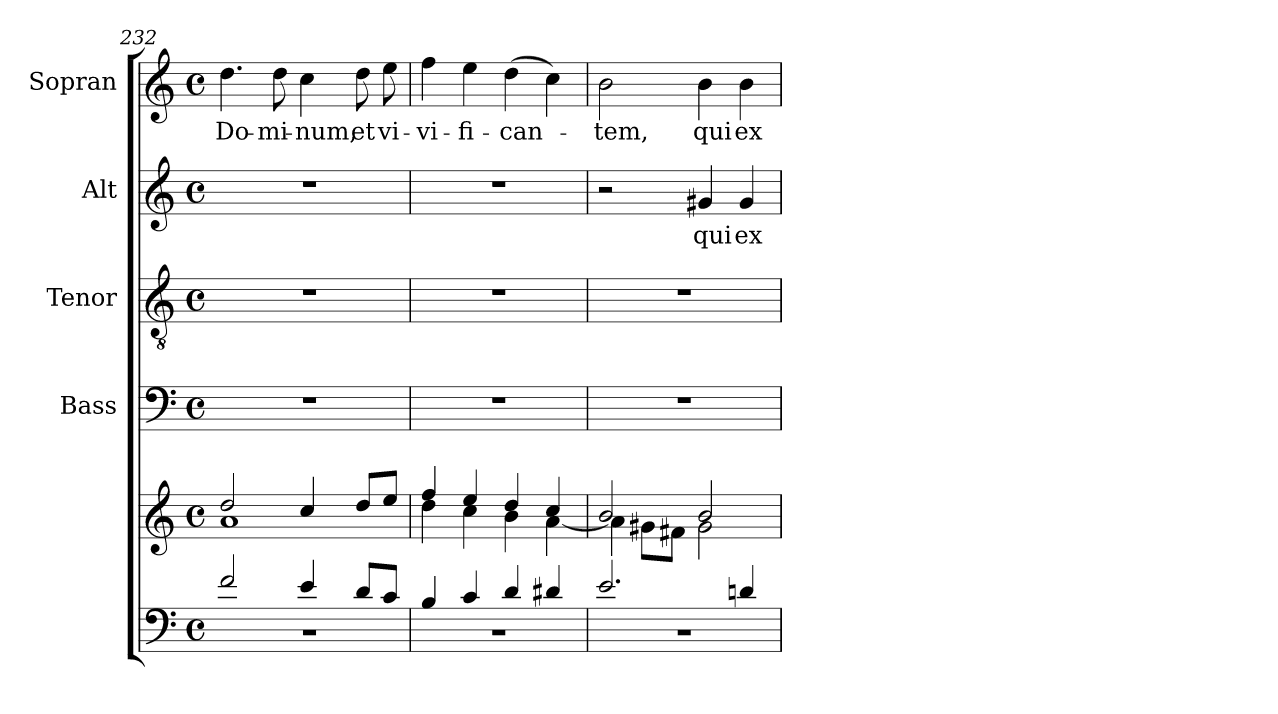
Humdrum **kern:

**kern	**kern	**kern	**kern	**kern	**text	**kern	**text
*part5	*part5	*part4	*part3	*part2	*part2	*part1	*part1
*staff6	*staff5	*staff4	*staff3	*staff2	*staff2	*staff1	*staff1
*	*	*I"Bass	*I"Tenor	*I"Alt	*	*I"Sopran	*
*	*	*I'B.	*I'T.	*I'A.	*	*I'S.	*
!!LO:PB:g=z
*clefF4	*clefG2	*clefF4	*clefGv2	*clefG2	*	*clefG2	*
*k[]	*k[]	*k[]	*k[]	*k[]	*	*k[]	*
*C:	*C:	*C:	*C:	*C:	*	*C:	*
*M4/4	*M4/4	*M4/4	*M4/4	*M4/4	*	*M4/4	*
*met(c)	*met(c)	*met(c)	*met(c)	*met(c)	*	*met(c)	*
=232	=232	=232	=232	=232	=232	=232	=232
*^	*^	*	*	*	*	*	*
!	!	!	!	!	!	!	!	!	!LO:LY:b
2f/	1r	2dd/	1a	1r	1r	1r	.	4.dd\	Do-
!	!	!	!	!	!	!	!	!	!LO:LY:b
.	.	.	.	.	.	.	.	8dd\	-mi-
!	!	!	!	!	!	!	!	!	!LO:LY:b
4e/	.	4cc/	.	.	.	.	.	4cc\	-num,
!	!	!	!	!	!	!	!	!	!LO:LY:b
8d/L	.	8dd/L	.	.	.	.	.	8dd\	et
!	!	!	!	!	!	!	!	!	!LO:LY:b
8c/J	.	8ee/J	.	.	.	.	.	8ee\	vi-
=233	=233	=233	=233	=233	=233	=233	=233	=233	=233
!	!	!	!	!	!	!	!	!	!LO:LY:b
4B/	1r	4ff/	4dd\	1r	1r	1r	.	4ff\	-vi-
!	!	!	!	!	!	!	!	!	!LO:LY:b
4c/	.	4ee/	4cc\	.	.	.	.	4ee\	-fi-
!	!	!	!	!	!	!	!	!	!LO:LY:b
4d/	.	4dd/	4b\	.	.	.	.	(>4dd\	-can-
4d#X/	.	4cc/	[<4a\	.	.	.	.	4cc\)	.
=234	=234	=234	=234	=234	=234	=234	=234	=234	=234
!	!	!	!	!	!	!	!	!	!LO:LY:b
2.e/	1r	2b/	4a\]	1r	1r	2r	.	2b\	-tem,
.	.	.	8g#X\L	.	.	.	.	.	.
.	.	.	8f#X\J	.	.	.	.	.	.
!	!	!	!	!	!	!	!LO:LY:b	!	!LO:LY:b
.	.	2b/	2g#\	.	.	4g#X/	qui	4b\	qui
!	!	!	!	!	!	!	!LO:LY:b	!	!LO:LY:b
4dn/	.	.	.	.	.	4g#/	ex	4b\	ex
*v	*v	*	*	*	*	*	*	*	*
*	*v	*v	*	*	*	*	*	*
=	=	=	=	=	=	=	=
*-	*-	*-	*-	*-	*-	*-	*-
